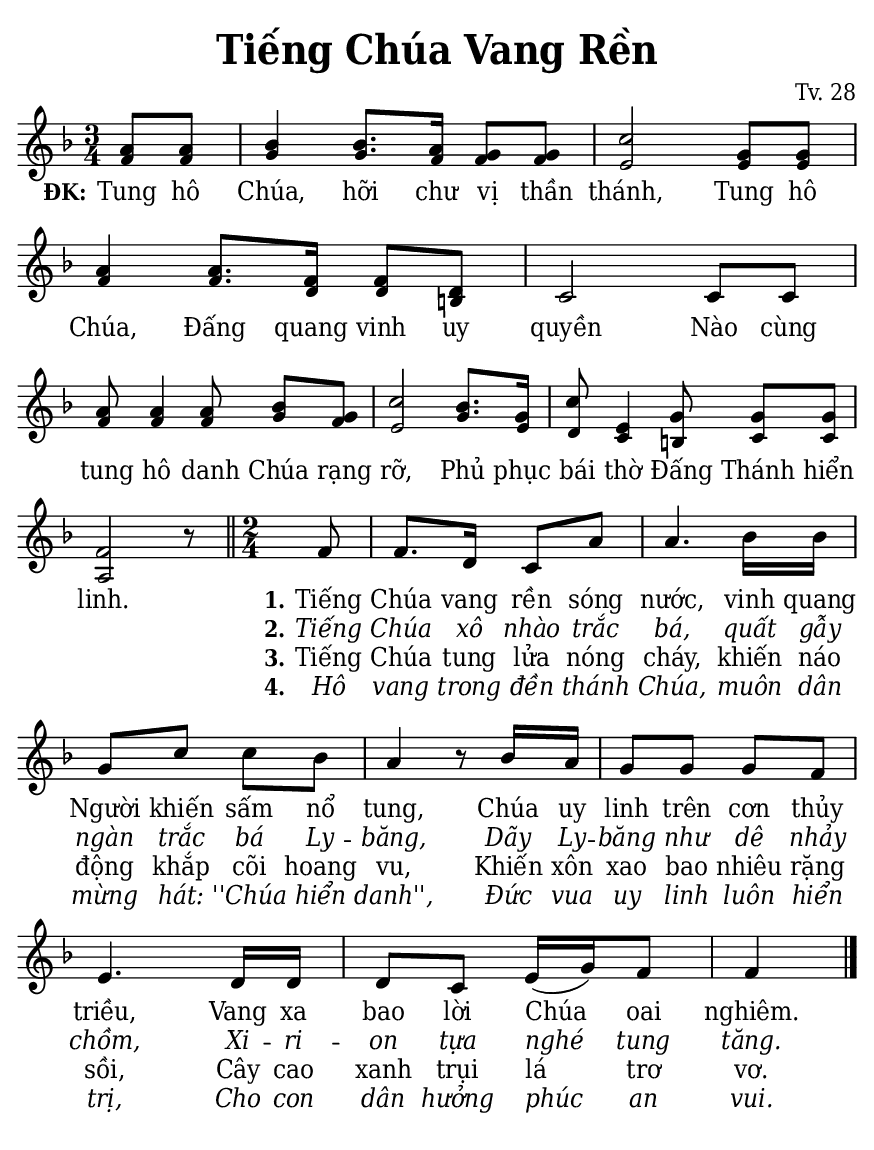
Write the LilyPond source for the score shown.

% Cài đặt chung\
\version "2.22.1"
\include "english.ly"

\header {
  title = \markup { \fontsize #1 "Tiếng Chúa Vang Rền" }
  composer = "Tv. 28"
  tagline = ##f
}

% Nhạc phiên khúc
nhacPhienKhucSop = \relative c'' {
  \partial 4 a8 a |
  bf4 bf8. a16 g8 g |
  c2 g8 g |
  a4 a8. f16 f8 d |
  c2 c8 c |
  a' a4 a8 bf g |
  c2 bf8. g16 |
  c8 e,4 g8 g g |
  \partial 8*5 f2 r8 \bar "||"
  
  \override Staff.TimeSignature.break-visibility = #end-of-line-invisible
  \time 2/4
  \partial 8 f8 |
  f8. d16 c8 a' |
  a4. bf16 bf |
  g8 c c bf |
  a4 r8 bf16 a |
  g8 g g f |
  e4. d16 d |
  d8 c e16 (g) f8 |
  f4 \bar "|."
}

nhacPhienKhucAlto = \relative c' {
  f8 f |
  g4 g8. f16 f8 f |
  e2 e8 e |
  f4 f8. d16 d8 b! |
  c2 c8 c |
  f8 f4 f8 g f |
  e2 g8. e16 |
  d8 c4 b!8 c c |
  a2
}

% Lời phiên khúc
loiPhienKhucSop = \lyrics {
  \set stanza = "ĐK:"
  Tung hô Chúa, hỡi chư vị thần thánh,
  Tung hô Chúa, Đấng quang vinh uy quyền
  Nào cùng tung hô danh Chúa rạng rỡ,
  Phủ phục bái thờ Đấng Thánh hiển linh.
  <<
    {
      \set stanza = "1."
      Tiếng Chúa vang rền sóng nước,
      vinh quang Người khiến sấm nổ tung,
      Chúa uy linh trên cơn thủy triều,
      Vang xa bao lời Chúa oai nghiêm.
    }
    \new Lyrics {
	    \set associatedVoice = "beSop"
	    \set stanza = "2."
      \override Lyrics.LyricText.font-shape = #'italic
	    Tiếng Chúa xô nhào trắc bá,
	    quất gẫy ngàn trắc bá Ly -- băng,
	    Dãy Ly -- băng như dê nhảy chồm,
	    Xi -- ri -- on tựa nghé tung tăng.
    }
    \new Lyrics {
	    \set associatedVoice = "beSop"
	    \set stanza = "3."
	    Tiếng Chúa tung lửa nóng cháy,
	    khiến náo động khắp cõi hoang vu,
	    Khiến xôn xao bao nhiêu rặng sồi,
	    Cây cao xanh trụi lá trơ vơ.
    }
    \new Lyrics {
	    \set associatedVoice = "beSop"
	    \set stanza = "4."
      \override Lyrics.LyricText.font-shape = #'italic
	    Hô vang trong đền thánh Chúa,
	    muôn dân mừng hát: ''Chúa hiển danh'',
	    Đức vua uy linh luôn hiển trị,
	    Cho con dân hưởng phúc an vui.
    }
  >>
}

% Dàn trang
\paper {
  #(set-paper-size "a5")
  top-margin = 3\mm
  bottom-margin = 3\mm
  left-margin = 3\mm
  right-margin = 3\mm
  indent = #0
  #(define fonts
	 (make-pango-font-tree "Deja Vu Serif Condensed"
	 		       "Deja Vu Serif Condensed"
			       "Deja Vu Serif Condensed"
			       (/ 20 20)))
  print-page-number = ##f
  system-system-spacing = #'((basic-distance . 0.1) (padding . 2.5))
}

TongNhip = {
  \key f \major \time 3/4
  \set Timing.beamExceptions = #'()
  \set Timing.baseMoment = #(ly:make-moment 1/4)
}

% Đổi kích thước nốt cho bè phụ
notBePhu =
#(define-music-function (font-size music) (number? ly:music?)
   (for-some-music
     (lambda (m)
       (if (music-is-of-type? m 'rhythmic-event)
           (begin
             (set! (ly:music-property m 'tweaks)
                   (cons `(font-size . ,font-size)
                         (ly:music-property m 'tweaks)))
             #t)
           #f))
     music)
   music)

\score {
  \new ChoirStaff <<
    \new Staff \with {
        \consists "Merge_rests_engraver"
        printPartCombineTexts = ##f
      }
      <<
      \new Voice \TongNhip \partCombine 
        \nhacPhienKhucSop
        \notBePhu -1 { \nhacPhienKhucAlto }
      \new NullVoice = beSop \nhacPhienKhucSop
      \new Lyrics \lyricsto beSop \loiPhienKhucSop
      >>
  >>
  \layout {
    \override Lyrics.LyricSpace.minimum-distance = #0.8
    \override Score.BarNumber.break-visibility = ##(#f #f #f)
    \override Score.SpacingSpanner.uniform-stretching = ##t
  } 
}
